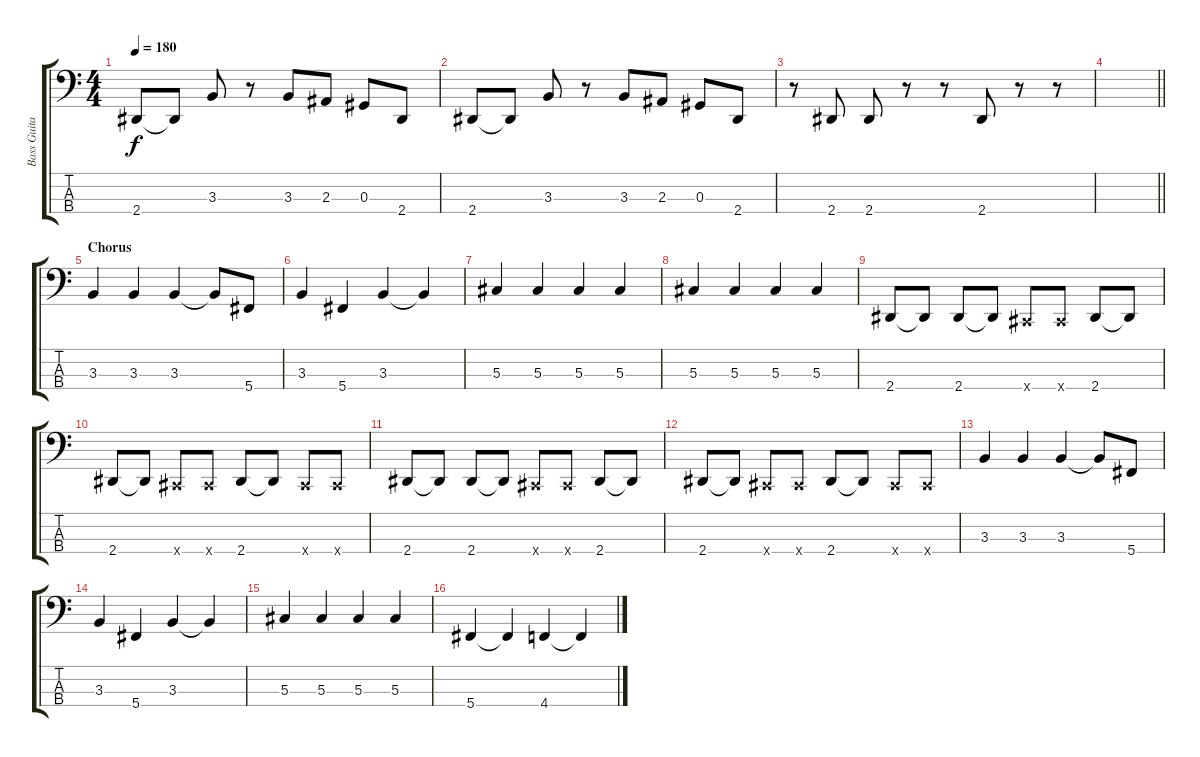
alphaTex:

\track ("Bass Guitar" "Bass Guita") {instrument electricbassfinger}
\staff {score tabs}
\tuning (Gb2 Db2 Ab1 Db1) {hide}
\ts (4 4)
\tempo 180
\clef f4
\ks c
2.4.8{dy f} 2.4{t}.8 3.3.8 r.8 3.3.8 2.3.8 0.3.8 2.4.8 |
2.4.8 2.4{t}.8 3.3.8 r.8 3.3.8 2.3.8 0.3.8 2.4.8 |
r.8 2.4.8 2.4.8 r.8 r.8 2.4.8 r.8 r.8 |
\barLineRight lightlight
|
\section ("" "Chorus")
3.3.4 3.3.4 3.3.4 3.3{t}.8 5.4.8 |
3.3.4 5.4.4 3.3.4 3.3{t}.4 |
5.3.4 5.3.4 5.3.4 5.3.4 |
5.3.4 5.3.4 5.3.4 5.3.4 |
2.4.8 2.4{t}.8 2.4.8 2.4{t}.8 0.4{x}.8 0.4{x}.8 2.4.8 2.4{t}.8 |
2.4.8 2.4{t}.8 0.4{x}.8 0.4{x}.8 2.4.8 2.4{t}.8 0.4{x}.8 0.4{x}.8 |
2.4.8 2.4{t}.8 2.4.8 2.4{t}.8 0.4{x}.8 0.4{x}.8 2.4.8 2.4{t}.8 |
2.4.8 2.4{t}.8 0.4{x}.8 0.4{x}.8 2.4.8 2.4{t}.8 0.4{x}.8 0.4{x}.8 |
3.3.4 3.3.4 3.3.4 3.3{t}.8 5.4.8 |
3.3.4 5.4.4 3.3.4 3.3{t}.4 |
5.3.4 5.3.4 5.3.4 5.3.4 |
5.4.4 5.4{t}.4 4.4.4 4.4{t}.4
